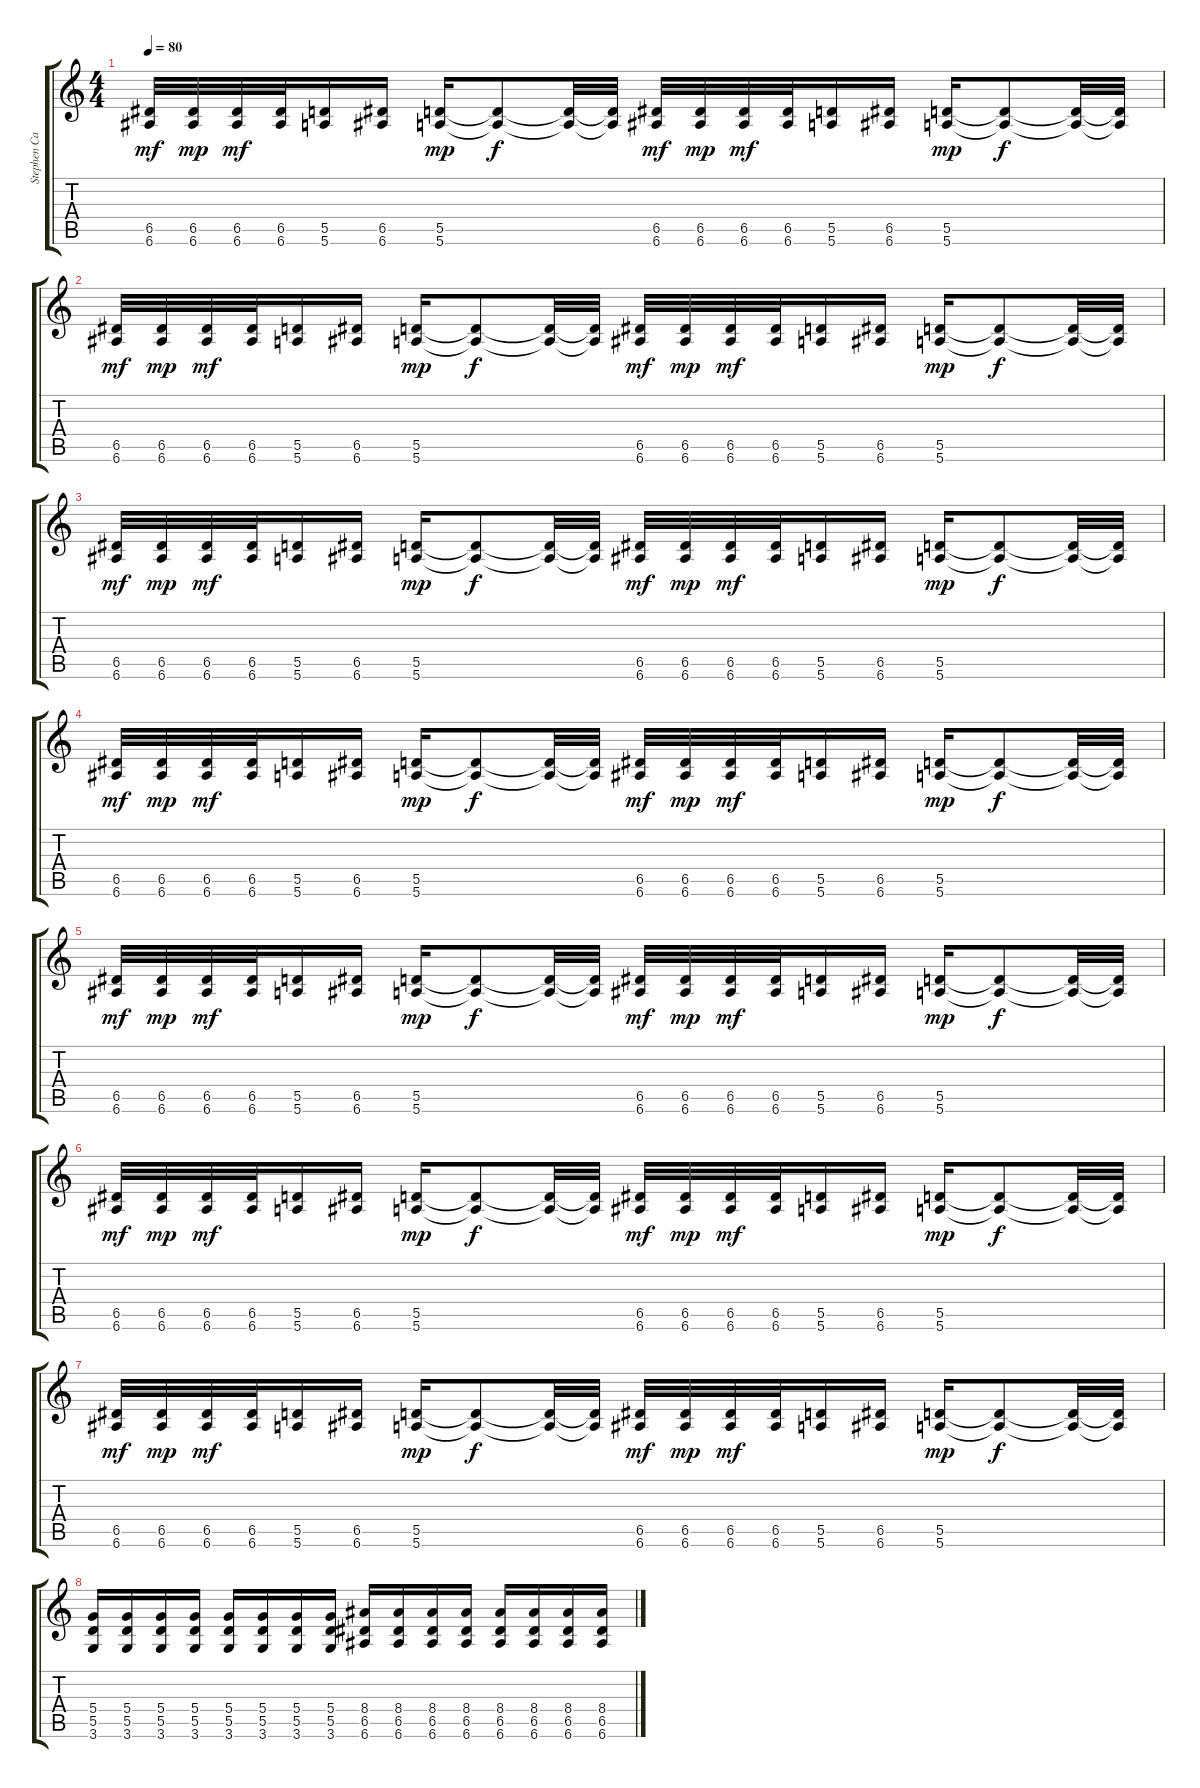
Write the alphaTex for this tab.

\track ("Stephen Carpenter" "Stephen Ca") {instrument distortionguitar}
\staff {score tabs}
\tuning (E4 B3 G3 D3 A2 E2) {hide}
\ts (4 4)
\tempo 80
\clef g2
\ks c
(6.5 6.6).32{dy mf} (6.5 6.6).32{dy mp} (6.5 6.6).32{dy mf} (6.5 6.6).32 (5.5 5.6).16 (6.5 6.6).16 (5.5 5.6).16{dy mp} (5.5{t} 5.6{t}).8{dy f} (5.5{t} 5.6{t}).32 (5.5{t} 5.6{t}).32 (6.5 6.6).32{dy mf} (6.5 6.6).32{dy mp} (6.5 6.6).32{dy mf} (6.5 6.6).32 (5.5 5.6).16 (6.5 6.6).16 (5.5 5.6).16{dy mp} (5.5{t} 5.6{t}).8{dy f} (5.5{t} 5.6{t}).32 (5.5{t} 5.6{t}).32 |
(6.5 6.6).32{dy mf} (6.5 6.6).32{dy mp} (6.5 6.6).32{dy mf} (6.5 6.6).32 (5.5 5.6).16 (6.5 6.6).16 (5.5 5.6).16{dy mp} (5.5{t} 5.6{t}).8{dy f} (5.5{t} 5.6{t}).32 (5.5{t} 5.6{t}).32 (6.5 6.6).32{dy mf} (6.5 6.6).32{dy mp} (6.5 6.6).32{dy mf} (6.5 6.6).32 (5.5 5.6).16 (6.5 6.6).16 (5.5 5.6).16{dy mp} (5.5{t} 5.6{t}).8{dy f} (5.5{t} 5.6{t}).32 (5.5{t} 5.6{t}).32 |
(6.5 6.6).32{dy mf} (6.5 6.6).32{dy mp} (6.5 6.6).32{dy mf} (6.5 6.6).32 (5.5 5.6).16 (6.5 6.6).16 (5.5 5.6).16{dy mp} (5.5{t} 5.6{t}).8{dy f} (5.5{t} 5.6{t}).32 (5.5{t} 5.6{t}).32 (6.5 6.6).32{dy mf} (6.5 6.6).32{dy mp} (6.5 6.6).32{dy mf} (6.5 6.6).32 (5.5 5.6).16 (6.5 6.6).16 (5.5 5.6).16{dy mp} (5.5{t} 5.6{t}).8{dy f} (5.5{t} 5.6{t}).32 (5.5{t} 5.6{t}).32 |
(6.5 6.6).32{dy mf} (6.5 6.6).32{dy mp} (6.5 6.6).32{dy mf} (6.5 6.6).32 (5.5 5.6).16 (6.5 6.6).16 (5.5 5.6).16{dy mp} (5.5{t} 5.6{t}).8{dy f} (5.5{t} 5.6{t}).32 (5.5{t} 5.6{t}).32 (6.5 6.6).32{dy mf} (6.5 6.6).32{dy mp} (6.5 6.6).32{dy mf} (6.5 6.6).32 (5.5 5.6).16 (6.5 6.6).16 (5.5 5.6).16{dy mp} (5.5{t} 5.6{t}).8{dy f} (5.5{t} 5.6{t}).32 (5.5{t} 5.6{t}).32 |
(6.5 6.6).32{dy mf} (6.5 6.6).32{dy mp} (6.5 6.6).32{dy mf} (6.5 6.6).32 (5.5 5.6).16 (6.5 6.6).16 (5.5 5.6).16{dy mp} (5.5{t} 5.6{t}).8{dy f} (5.5{t} 5.6{t}).32 (5.5{t} 5.6{t}).32 (6.5 6.6).32{dy mf} (6.5 6.6).32{dy mp} (6.5 6.6).32{dy mf} (6.5 6.6).32 (5.5 5.6).16 (6.5 6.6).16 (5.5 5.6).16{dy mp} (5.5{t} 5.6{t}).8{dy f} (5.5{t} 5.6{t}).32 (5.5{t} 5.6{t}).32 |
(6.5 6.6).32{dy mf} (6.5 6.6).32{dy mp} (6.5 6.6).32{dy mf} (6.5 6.6).32 (5.5 5.6).16 (6.5 6.6).16 (5.5 5.6).16{dy mp} (5.5{t} 5.6{t}).8{dy f} (5.5{t} 5.6{t}).32 (5.5{t} 5.6{t}).32 (6.5 6.6).32{dy mf} (6.5 6.6).32{dy mp} (6.5 6.6).32{dy mf} (6.5 6.6).32 (5.5 5.6).16 (6.5 6.6).16 (5.5 5.6).16{dy mp} (5.5{t} 5.6{t}).8{dy f} (5.5{t} 5.6{t}).32 (5.5{t} 5.6{t}).32 |
(6.5 6.6).32{dy mf} (6.5 6.6).32{dy mp} (6.5 6.6).32{dy mf} (6.5 6.6).32 (5.5 5.6).16 (6.5 6.6).16 (5.5 5.6).16{dy mp} (5.5{t} 5.6{t}).8{dy f} (5.5{t} 5.6{t}).32 (5.5{t} 5.6{t}).32 (6.5 6.6).32{dy mf} (6.5 6.6).32{dy mp} (6.5 6.6).32{dy mf} (6.5 6.6).32 (5.5 5.6).16 (6.5 6.6).16 (5.5 5.6).16{dy mp} (5.5{t} 5.6{t}).8{dy f} (5.5{t} 5.6{t}).32 (5.5{t} 5.6{t}).32 |
(5.4 5.5 3.6).16 (5.4 5.5 3.6).16 (5.4 5.5 3.6).16 (5.4 5.5 3.6).16 (5.4 5.5 3.6).16 (5.4 5.5 3.6).16 (5.4 5.5 3.6).16 (5.4 5.5 3.6).16 (8.4 6.5 6.6).16 (8.4 6.5 6.6).16 (8.4 6.5 6.6).16 (8.4 6.5 6.6).16 (8.4 6.5 6.6).16 (8.4 6.5 6.6).16 (8.4 6.5 6.6).16 (8.4 6.5 6.6).16
